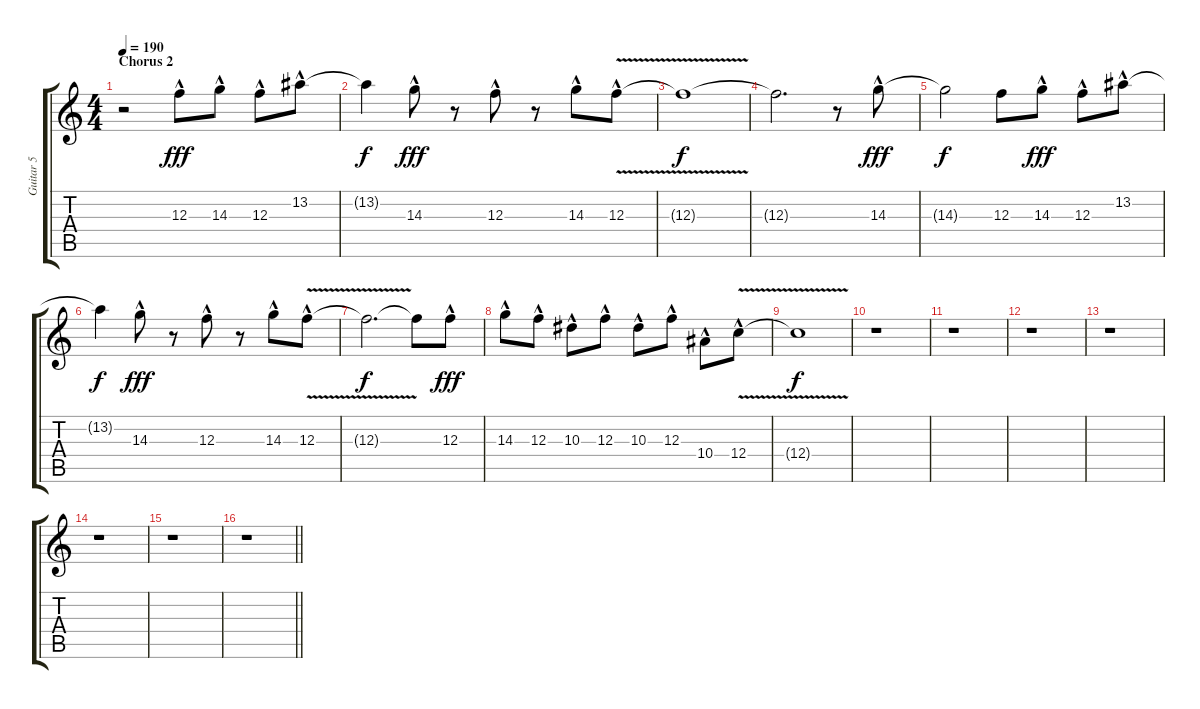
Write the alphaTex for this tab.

\track ("Guitar 5" "Guitar 5") {instrument distortionguitar}
\staff {score tabs}
\tuning (D4 A3 F3 C3 G2 C2) {hide}
\ts (4 4)
\section ("" "Chorus 2")
\tempo 190
\clef g2
\ks c
r.2{dy f} 12.3{hac}.8{dy fff} 14.3{hac}.8 12.3{hac}.8 13.2{hac}.8 |
13.2{t}.4{dy f} 14.3{hac}.8{dy fff} r.8 12.3{hac}.8 r.8 14.3{hac}.8 12.3{v hac}.8 |
12.3{t}.1{dy f} |
12.3{t}.2{d} r.8 14.3{hac}.8{dy fff} |
14.3{t}.2{dy f} 12.3.8 14.3{hac}.8{dy fff} 12.3{hac}.8 13.2{hac}.8 |
13.2{t}.4{dy f} 14.3{hac}.8{dy fff} r.8 12.3{hac}.8 r.8 14.3{hac}.8 12.3{v hac}.8 |
12.3{t}.2{d dy f} 12.3{t}.8 12.3{hac}.8{dy fff} |
14.3{hac}.8 12.3{hac}.8 10.3{hac}.8 12.3{hac}.8 10.3{hac}.8 12.3{hac}.8 10.4{hac}.8 12.4{v hac}.8 |
12.4{t}.1{dy f} |
r.1 |
r.1 |
r.1 |
r.1 |
r.1 |
r.1 |
\barLineRight lightlight
r.1
